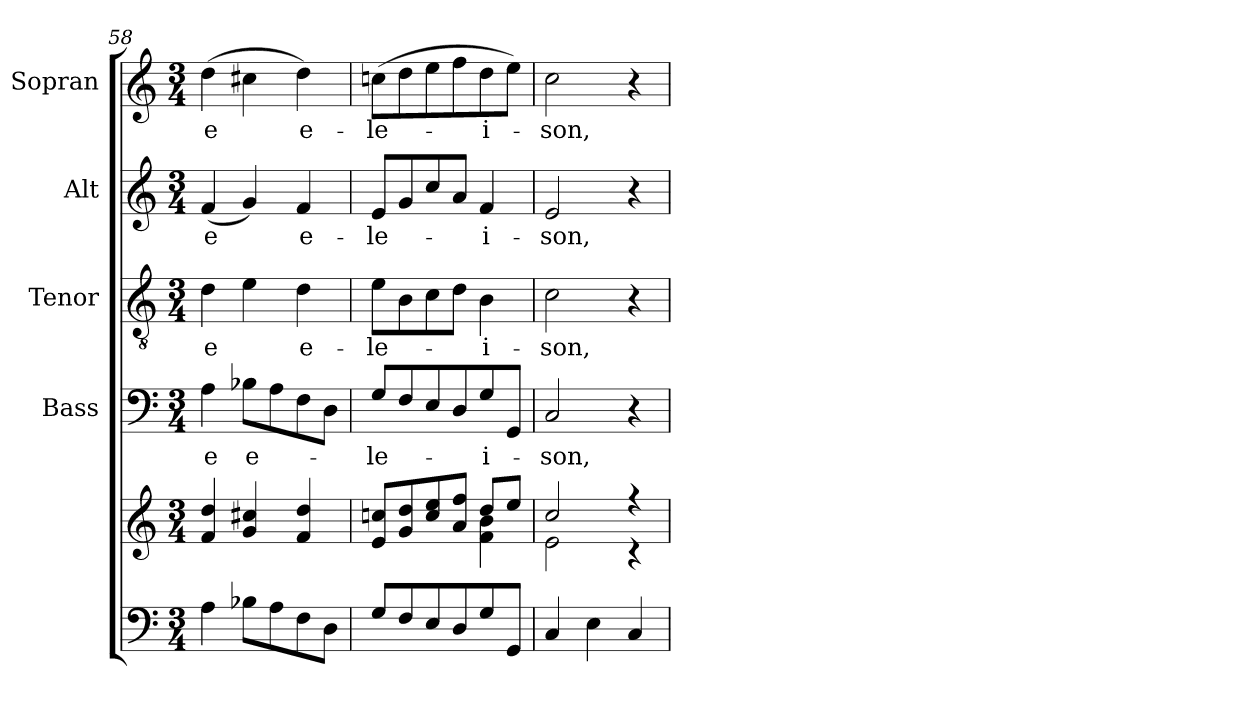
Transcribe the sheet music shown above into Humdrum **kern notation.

**kern	**kern	**kern	**text	**kern	**text	**kern	**text	**kern	**text
*part5	*part5	*part4	*part4	*part3	*part3	*part2	*part2	*part1	*part1
*staff6	*staff5	*staff4	*staff4	*staff3	*staff3	*staff2	*staff2	*staff1	*staff1
*	*	*I"Bass	*	*I"Tenor	*	*I"Alt	*	*I"Sopran	*
*	*	*I'B.	*	*I'T.	*	*I'A.	*	*I'S.	*
*clefF4	*clefG2	*clefF4	*	*clefGv2	*	*clefG2	*	*clefG2	*
*k[]	*k[]	*k[]	*	*k[]	*	*k[]	*	*k[]	*
*C:	*C:	*C:	*	*C:	*	*C:	*	*C:	*
*M3/4	*M3/4	*M3/4	*	*M3/4	*	*M3/4	*	*M3/4	*
=58	=58	=58	=58	=58	=58	=58	=58	=58	=58
!	!	!	!LO:LY:b	!	!LO:LY:b	!	!LO:LY:b	!	!LO:LY:b
4A\	4f/ 4dd/	4A\	-e	4d\	-e	(<4f/	-e	(>4dd\	-e
!	!	!	!LO:LY:b	!	!	!	!	!	!
8B-X\L	4g/ 4cc#X/	8B-X\L	e-	4e\	.	4g/)	.	4cc#X\	.
8A\	.	8A\	.	.	.	.	.	.	.
!	!	!	!	!	!LO:LY:b	!	!LO:LY:b	!	!LO:LY:b
8F\	4f/ 4dd/	8F\	.	4d\	e-	4f/	e-	4dd\)	e-
8D\J	.	8D\J	.	.	.	.	.	.	.
!!LO:PB:g=z
=59	=59	=59	=59	=59	=59	=59	=59	=59	=59
*	*^	*	*	*	*	*	*	*	*
!	!	!	!	!LO:LY:b	!	!LO:LY:b	!	!LO:LY:b	!	!LO:LY:b
8G/L	8e/ 8ccn/L	2ryy	8G/L	-le-	8e\L	-le-	8e/L	-le-	(>8ccn\L	-le-
8F/	8g/ 8dd/	.	8F/	.	8B\	.	8g/	.	8dd\	.
8E/	8cc/ 8ee/	.	8E/	.	8c\	.	8cc/	.	8ee\	.
8D/	8a/ 8ff/J	.	8D/	.	8d\J	.	8a/J	.	8ff\	.
!	!	!	!	!LO:LY:b	!	!LO:LY:b	!	!LO:LY:b	!	!LO:LY:b
8G/	8dd/L	4f\ 4b\	8G/	-i-	4B\	-i-	4f/	-i-	8dd\	-i-
8GG/J	8ee/J	.	8GG/J	.	.	.	.	.	8ee\J)	.
=60	=60	=60	=60	=60	=60	=60	=60	=60	=60	=60
!	!	!	!	!LO:LY:b	!	!LO:LY:b	!	!LO:LY:b	!	!LO:LY:b
4C/	2cc/	2e\	2C/	-son,	2c\	-son,	2e/	-son,	2cc\	-son,
4E\	.	.	.	.	.	.	.	.	.	.
4C/	4r	4r	4r	.	4r	.	4r	.	4r	.
*	*v	*v	*	*	*	*	*	*	*	*
=	=	=	=	=	=	=	=	=	=
*-	*-	*-	*-	*-	*-	*-	*-	*-	*-
